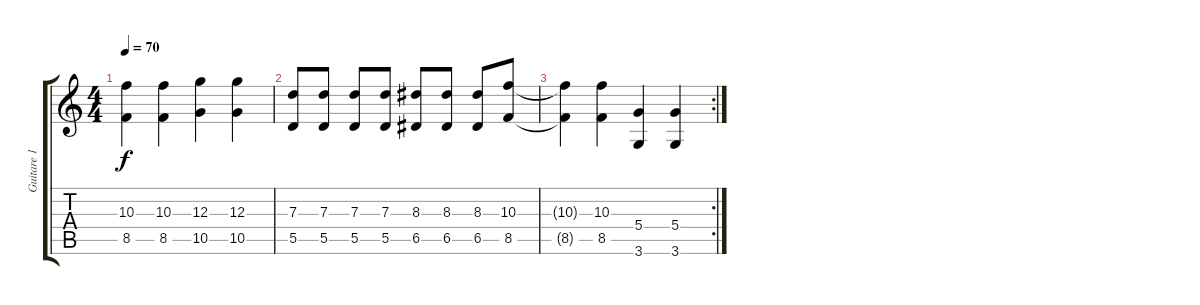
\track ("Guitare 1" "Guitare 1") {instrument distortionguitar}
\staff {score tabs}
\tuning (E4 B3 G3 D3 A2 E2) {hide}
\ts (4 4)
\tempo 70
\clef g2
\ks c
(10.3{t} 8.5{t}).4{dy f} (10.3 8.5).4 (12.3 10.5).4 (12.3 10.5).4 |
(7.3 5.5).8 (7.3 5.5).8 (7.3 5.5).8 (7.3 5.5).8 (8.3 6.5).8 (8.3 6.5).8 (8.3 6.5).8 (10.3 8.5).8 |
\rc 2
(10.3{t} 8.5{t}).4 (10.3 8.5).4 (5.4 3.6).4 (5.4 3.6).4
